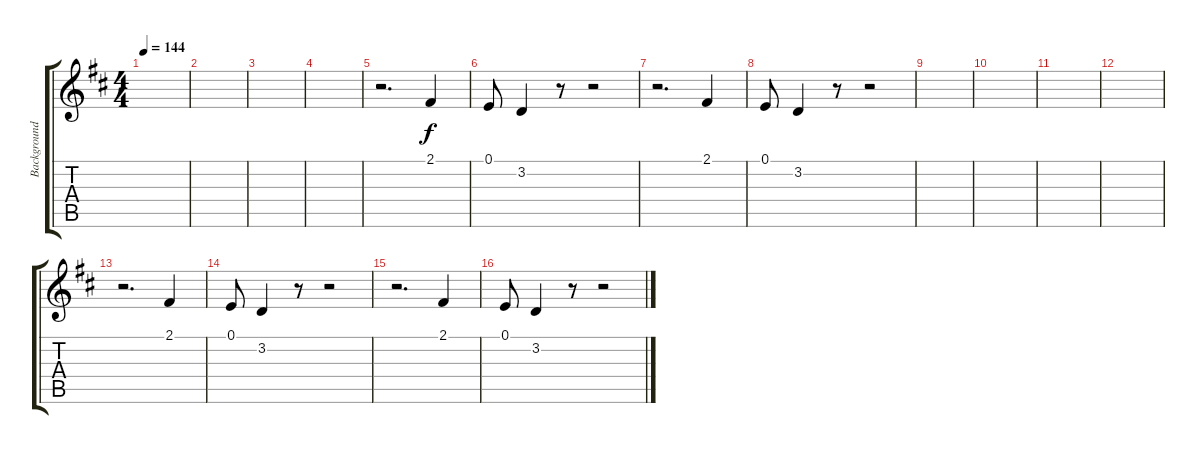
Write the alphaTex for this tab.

\track ("Background Vocals" "Background") {instrument voiceoohs}
\staff {score tabs}
\tuning (E4 B3 G3 D3 A2 E2) {hide}
\ts (4 4)
\tempo 144
\clef g2
\ks d
|
|
|
|
r.2{d volume 13} 2.1.4 |
0.1.8 3.2.4 r.8 r.2 |
r.2{d} 2.1.4 |
0.1.8 3.2.4 r.8 r.2 |
|
|
|
|
r.2{d} 2.1.4 |
0.1.8 3.2.4 r.8 r.2 |
r.2{d} 2.1.4 |
0.1.8 3.2.4 r.8 r.2
